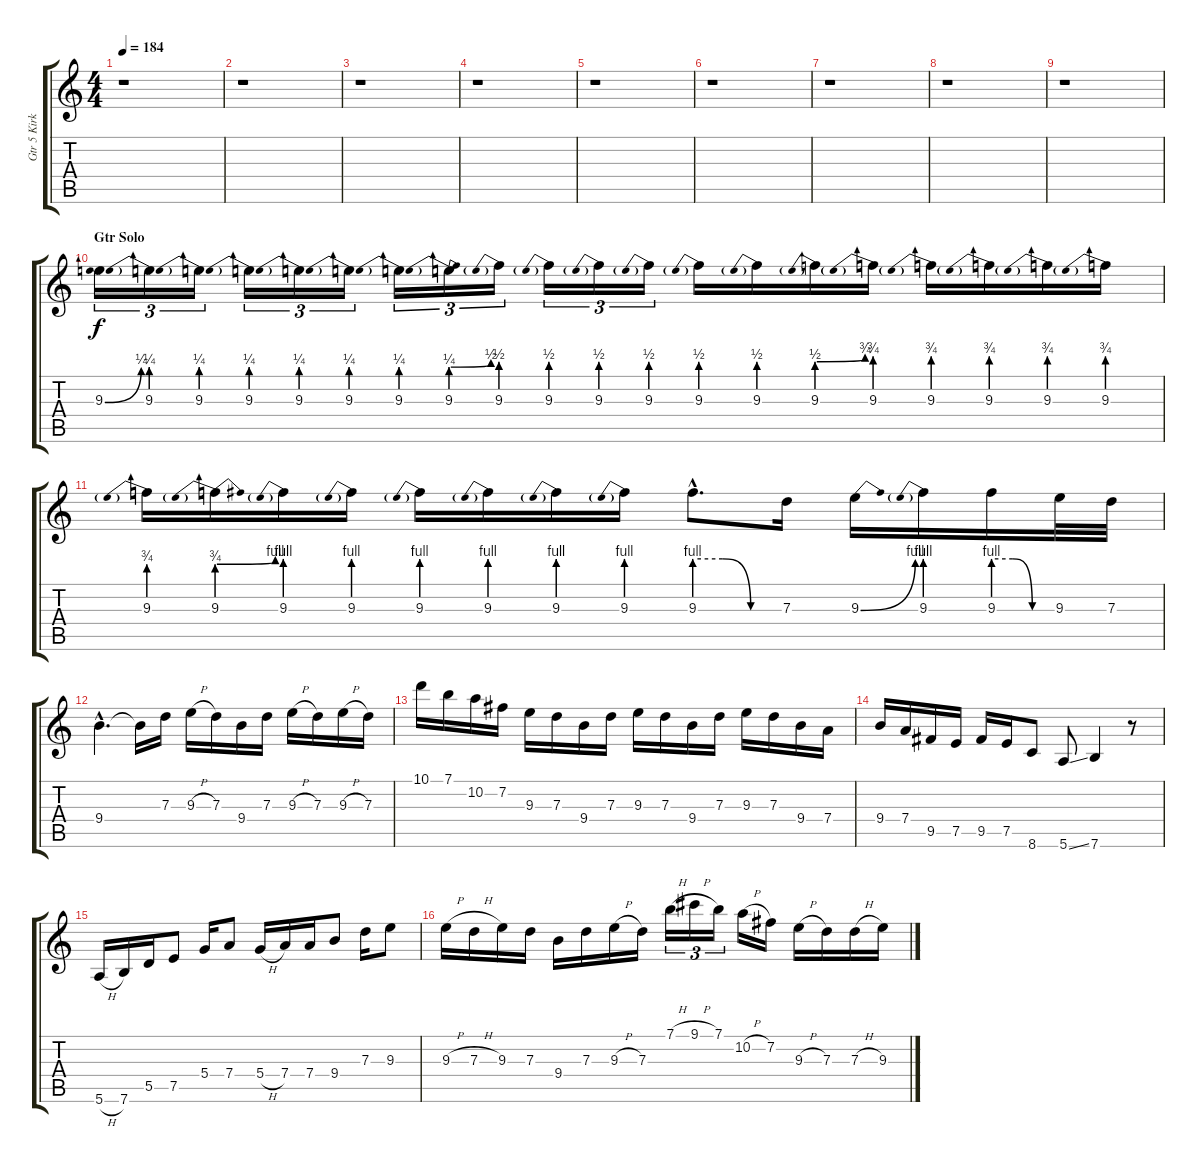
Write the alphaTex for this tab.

\track ("Gtr 5 Kirk" "Gtr 5 Kirk") {instrument distortionguitar}
\staff {score tabs}
\tuning (E4 B3 G3 D3 A2 E2) {hide}
\ts (4 4)
\tempo 184
\clef g2
\ks c
r.1{dy f} |
r.1 |
r.1 |
r.1 |
r.1 |
r.1 |
r.1 |
r.1 |
r.1 |
\section ("" "Gtr Solo")
9.3{be (bend 0 0 60 1)}.16{tu (3 2)} 9.3{be (prebend 0 1 60 1)}.16{tu (3 2)} 9.3{be (prebend 0 1 60 1)}.16{tu (3 2)} 9.3{be (prebend 0 1 60 1)}.16{tu (3 2)} 9.3{be (prebend 0 1 60 1)}.16{tu (3 2)} 9.3{be (prebend 0 1 60 1)}.16{tu (3 2)} 9.3{be (prebend 0 1 60 1)}.16{tu (3 2)} 9.3{be (prebendbend 0 1 60 2)}.16{tu (3 2)} 9.3{be (prebend 0 2 60 2)}.16{tu (3 2)} 9.3{be (prebend 0 2 60 2)}.16{tu (3 2)} 9.3{be (prebend 0 2 60 2)}.16{tu (3 2)} 9.3{be (prebend 0 2 60 2)}.16{tu (3 2)} 9.3{be (prebend 0 2 60 2)}.16 9.3{be (prebend 0 2 60 2)}.16 9.3{be (prebendbend 0 2 60 3)}.16 9.3{be (prebend 0 3 60 3)}.16 9.3{be (prebend 0 3 60 3)}.16 9.3{be (prebend 0 3 60 3)}.16 9.3{be (prebend 0 3 60 3)}.16 9.3{be (prebend 0 3 60 3)}.16 |
9.3{be (prebend 0 3 60 3)}.16 9.3{be (prebendbend 0 3 60 4)}.16 9.3{be (prebend 0 4 60 4)}.16 9.3{be (prebend 0 4 60 4)}.16 9.3{be (prebend 0 4 60 4)}.16 9.3{be (prebend 0 4 60 4)}.16 9.3{be (prebend 0 4 60 4)}.16 9.3{be (prebend 0 4 60 4)}.16 9.3{be (custom 0 4 20 4 40 0 60 0) hac}.8{d} 7.3.16 9.3{be (bend 0 0 60 4)}.16 9.3{be (prebend 0 4 60 4)}.16 9.3{be (custom 0 4 20 4 40 0 60 0)}.16 9.3.32 7.3.32 |
9.4{hac}.4{d} 9.4{t}.16 7.3.16 9.3{h}.16 7.3.16 9.4.16 7.3.16 9.3{h}.16 7.3.16 9.3{h}.16 7.3.16 |
10.1.16 7.1.16 10.2.16 7.2.16 9.3.16 7.3.16 9.4.16 7.3.16 9.3.16 7.3.16 9.4.16 7.3.16 9.3.16 7.3.16 9.4.16 7.4.16 |
9.4.16 7.4.16 9.5.16 7.5.16 9.5.16 7.5.16 8.6.8 5.6{ss}.8 7.6.4 r.8 |
5.6{h}.16 7.6.16 5.5.16 7.5.8 5.4.16 7.4.8 5.4{h}.16 7.4.16 7.4.16 9.4.8 7.3.16 9.3.8 |
9.3{h}.16 7.3{h}.16 9.3.16 7.3.16 9.4.16 7.3.16 9.3{h}.16 7.3.16 7.1{h}.16{tu (3 2)} 9.1{h}.16{tu (3 2)} 7.1.16{tu (3 2)} 10.2{h}.16 7.2.16 9.3{h}.16 7.3.16 7.3{h}.16 9.3.16
